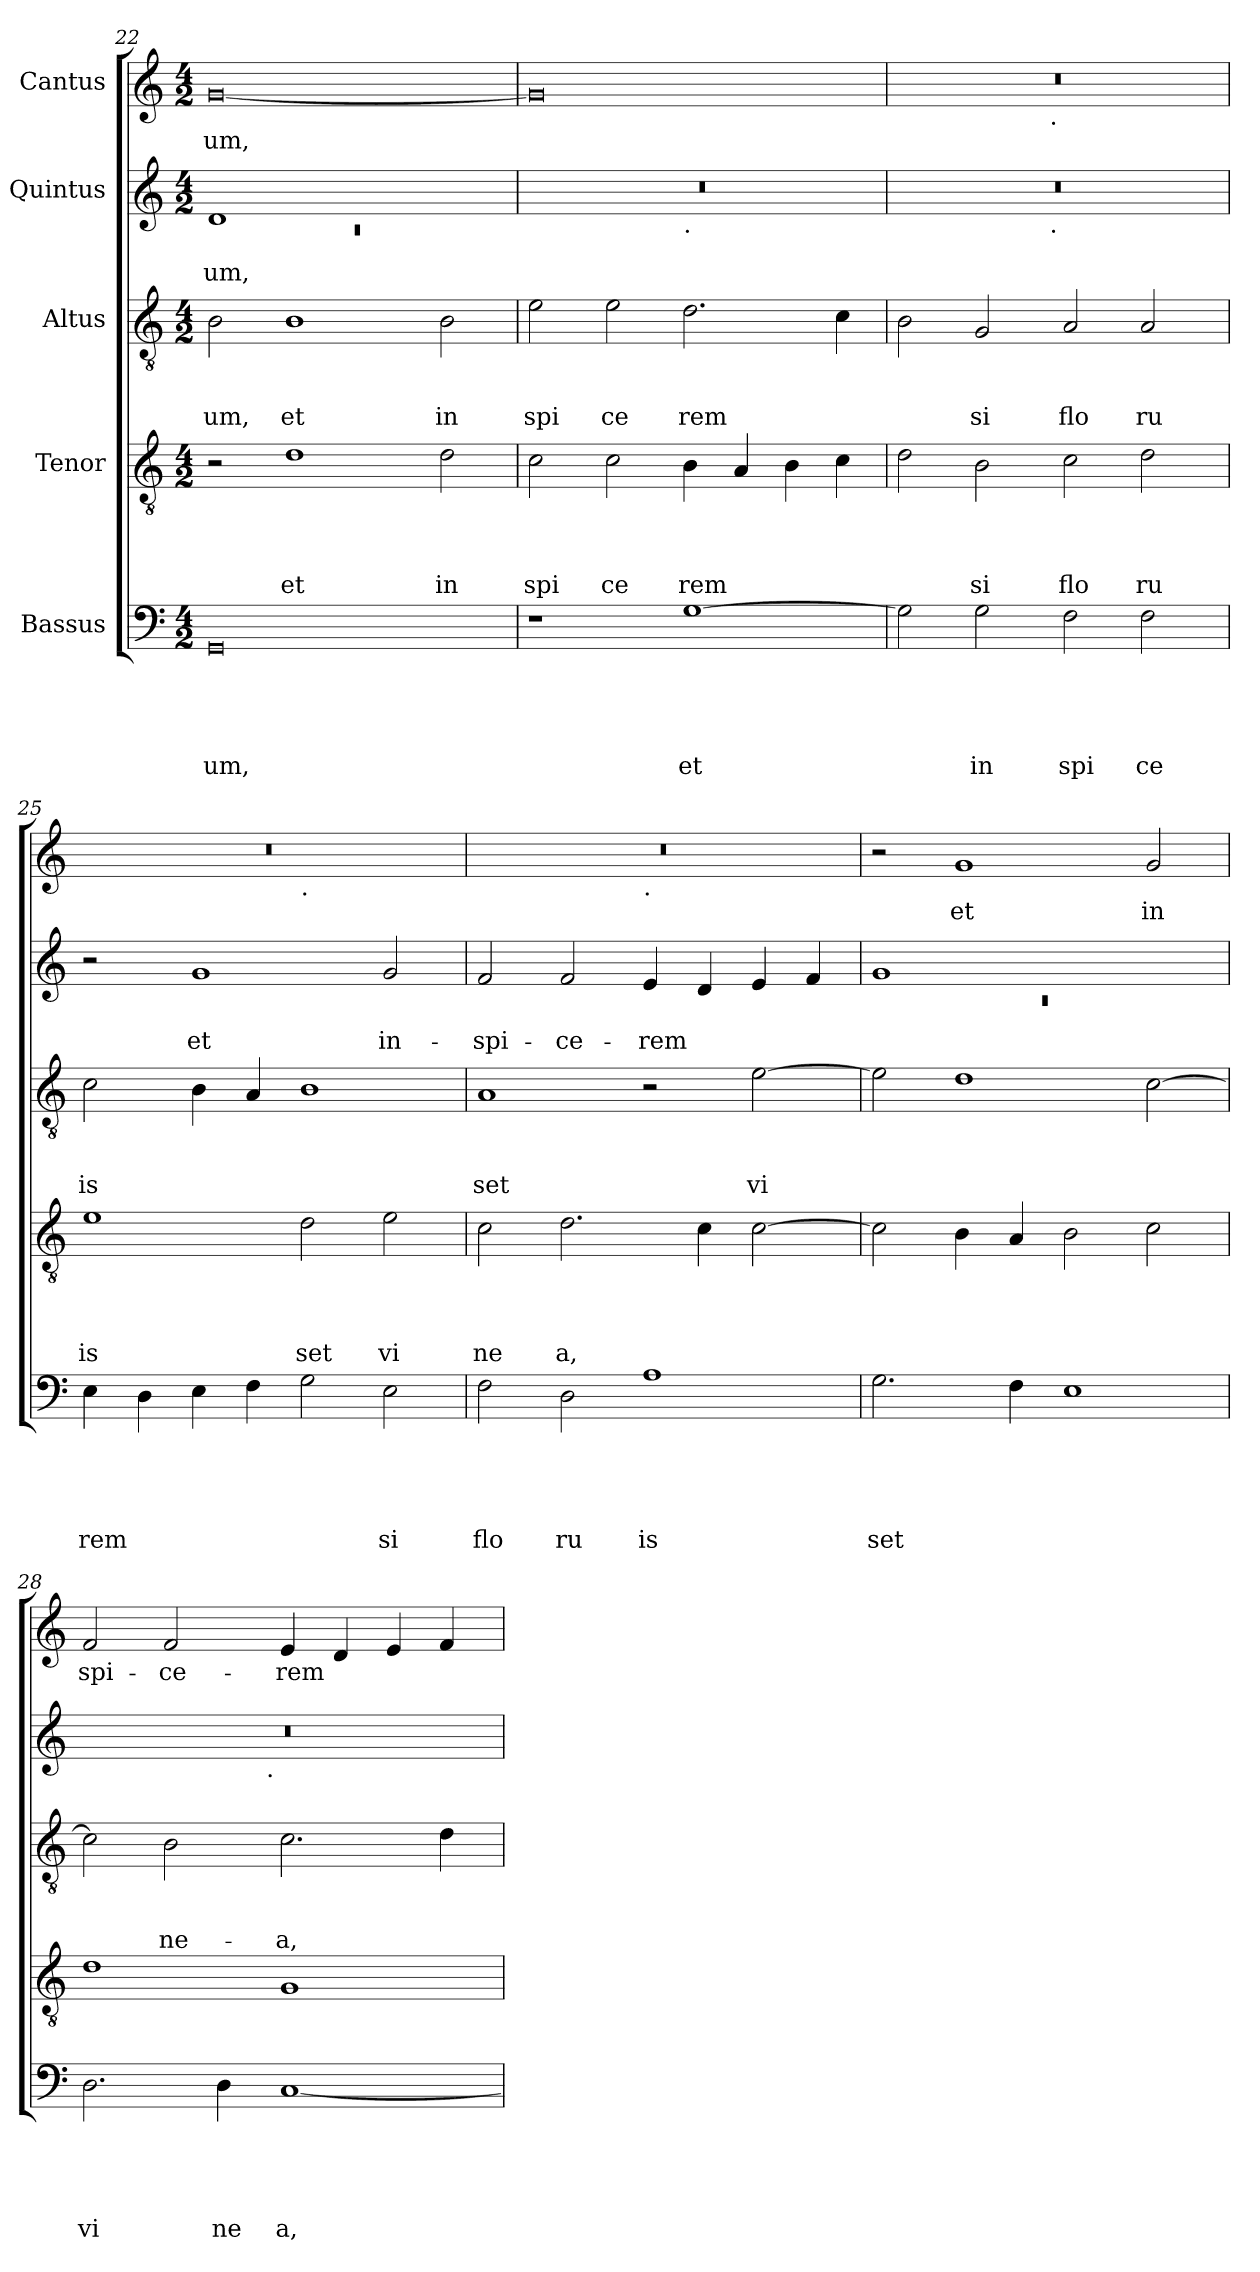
**kern	**text	**text	**text	**text	**text	**kern	**text	**text	**text	**text	**kern	**text	**text	**text	**kern	**text	**text	**kern	**text
*part5	*part5	*part5	*part5	*part5	*part5	*part4	*part4	*part4	*part4	*part4	*part3	*part3	*part3	*part3	*part2	*part2	*part2	*part1	*part1
*staff5	*staff5	*staff5	*staff5	*staff5	*staff5	*staff4	*staff4	*staff4	*staff4	*staff4	*staff3	*staff3	*staff3	*staff3	*staff2	*staff2	*staff2	*staff1	*staff1
*I"Bassus	*	*	*	*	*	*I"Tenor	*	*	*	*	*I"Altus	*	*	*	*I"Quintus	*	*	*I"Cantus	*
*clefF4	*	*	*	*	*	*clefGv2	*	*	*	*	*clefGv2	*	*	*	*clefG2	*	*	*clefG2	*
*k[]	*	*	*	*	*	*k[]	*	*	*	*	*k[]	*	*	*	*k[]	*	*	*k[]	*
*C:	*	*	*	*	*	*C:	*	*	*	*	*C:	*	*	*	*C:	*	*	*C:	*
*M4/2	*	*	*	*	*	*M4/2	*	*	*	*	*M4/2	*	*	*	*M4/2	*	*	*M4/2	*
=22	=22	=22	=22	=22	=22	=22	=22	=22	=22	=22	=22	=22	=22	=22	=22	=22	=22	=22	=22
*	*	*	*	*	*	*	*	*	*	*	*	*	*	*	*^	*	*	*	*
!	!	!	!	!	!LO:LY:b	!	!	!	!	!	!	!	!	!LO:LY:b	!	!LO:N:vis=1	!	!LO:LY:b	!	!LO:LY:b
0GG	.	.	.	.	um,	2r	.	.	.	.	2B\	.	.	um,	1d	0rc	.	-um,	[<0g	um,
!	!	!	!	!	!	!	!	!	!	!LO:LY:b	!	!	!	!LO:LY:b	!	!	!	!	!	!
.	.	.	.	.	.	1d	.	.	.	et	1B	.	.	et	.	.	.	.	.	.
.	.	.	.	.	.	.	.	.	.	.	.	.	.	.	1ryy	.	.	.	.	.
!	!	!	!	!	!	!	!	!	!	!LO:LY:b	!	!	!	!LO:LY:b	!	!	!	!	!	!
.	.	.	.	.	.	2d\	.	.	.	in	2B\	.	.	in	.	.	.	.	.	.
=23	=23	=23	=23	=23	=23	=23	=23	=23	=23	=23	=23	=23	=23	=23	=23	=23	=23	=23	=23	=23
!	!	!	!	!	!	!	!	!	!	!LO:LY:b	!	!	!	!LO:LY:b	!	!	!	!	!	!
1r	.	.	.	.	.	2c\	.	.	.	spi	2e\	.	.	spi	0r	1ryy	.	.	0g]	.
!	!	!	!	!	!	!	!	!	!	!LO:LY:b	!	!	!	!LO:LY:b	!	!	!	!	!	!
.	.	.	.	.	.	2c\	.	.	.	ce	2e\	.	.	ce	.	.	.	.	.	.
!	!	!	!	!	!	!	!	!	!	!	!	!	!	!	!	!LO:TX:b:t=.	!	!	!	!
!	!	!	!	!	!LO:LY:b	!	!	!	!	!LO:LY:b	!	!	!	!LO:LY:b	!	!	!	!	!	!
[>1G	.	.	.	.	et	4B\	.	.	.	rem	2.d\	.	.	rem	.	1ryy	.	.	.	.
.	.	.	.	.	.	4A/	.	.	.	.	.	.	.	.	.	.	.	.	.	.
.	.	.	.	.	.	4B\	.	.	.	.	.	.	.	.	.	.	.	.	.	.
.	.	.	.	.	.	4c\	.	.	.	.	4c\	.	.	.	.	.	.	.	.	.
=24	=24	=24	=24	=24	=24	=24	=24	=24	=24	=24	=24	=24	=24	=24	=24	=24	=24	=24	=24	=24
*	*	*	*	*	*	*	*	*	*	*	*	*	*	*	*	*	*	*	*^	*
2G\]	.	.	.	.	.	2d\	.	.	.	.	2B\	.	.	.	0r	2ryy	.	.	0r	2ryy	.
!	!	!	!	!	!LO:LY:b	!	!	!	!	!LO:LY:b	!	!	!	!LO:LY:b	!	!	!	!	!	!	!
2G\	.	.	.	.	in	2B\	.	.	.	si	2G/	.	.	si	.	4...ryy	.	.	.	4...ryy	.
!	!	!	!	!	!	!	!	!	!	!	!	!	!	!	!	!	!	!	!	!LO:TX:b:t=.	!
!	!	!	!	!	!	!	!	!	!	!	!	!	!	!	!	!LO:TX:b:t=.	!	!	!	!	!
.	.	.	.	.	.	.	.	.	.	.	.	.	.	.	.	1ryy	.	.	.	1ryy	.
!	!	!	!	!	!LO:LY:b	!	!	!	!	!LO:LY:b	!	!	!	!LO:LY:b	!	!	!	!	!	!	!
2F\	.	.	.	.	spi	2c\	.	.	.	flo	2A/	.	.	flo	.	.	.	.	.	.	.
!	!	!	!	!	!LO:LY:b	!	!	!	!	!LO:LY:b	!	!	!	!LO:LY:b	!	!	!	!	!	!	!
2F\	.	.	.	.	ce	2d\	.	.	.	ru	2A/	.	.	ru	.	.	.	.	.	.	.
.	.	.	.	.	.	.	.	.	.	.	.	.	.	.	.	32ryy	.	.	.	32ryy	.
=25	=25	=25	=25	=25	=25	=25	=25	=25	=25	=25	=25	=25	=25	=25	=25	=25	=25	=25	=25	=25	=25
!	!	!	!	!	!LO:LY:b	!	!	!	!	!LO:LY:b	!	!	!	!LO:LY:b	!	!	!	!	!	!	!
*	*	*	*	*	*	*	*	*	*	*	*	*	*	*	*v	*v	*	*	*	*	*
4E\	.	.	.	.	rem	1e	.	.	.	is	2c\	.	.	is	2r	.	.	0r	1ryy	.
4D\	.	.	.	.	.	.	.	.	.	.	.	.	.	.	.	.	.	.	.	.
!	!	!	!	!	!	!	!	!	!	!	!	!	!	!	!	!	!LO:LY:b	!	!	!
4E\	.	.	.	.	.	.	.	.	.	.	4B\	.	.	.	1g	.	et	.	.	.
4F\	.	.	.	.	.	.	.	.	.	.	4A/	.	.	.	.	.	.	.	.	.
!	!	!	!	!	!	!	!	!	!	!	!	!	!	!	!	!	!	!	!LO:TX:b:t=.	!
!	!	!	!	!	!	!	!	!	!	!LO:LY:b	!	!	!	!	!	!	!	!	!	!
2G\	.	.	.	.	.	2d\	.	.	.	set	1B	.	.	.	.	.	.	.	1ryy	.
!	!	!	!	!	!LO:LY:b	!	!	!	!	!LO:LY:b	!	!	!	!	!	!	!LO:LY:b	!	!	!
2E\	.	.	.	.	si	2e\	.	.	.	vi	.	.	.	.	2g/	.	in-	.	.	.
=26	=26	=26	=26	=26	=26	=26	=26	=26	=26	=26	=26	=26	=26	=26	=26	=26	=26	=26	=26	=26
!	!	!	!	!	!LO:LY:b	!	!	!	!	!LO:LY:b	!	!	!	!LO:LY:b	!	!	!LO:LY:b	!	!	!
2F\	.	.	.	.	flo	2c\	.	.	.	ne	1A	.	.	set	2f/	.	-spi-	0r	1ryy	.
!	!	!	!	!	!LO:LY:b	!	!	!	!	!LO:LY:b	!	!	!	!	!	!	!LO:LY:b	!	!	!
2D\	.	.	.	.	ru	2.d\	.	.	.	a,	.	.	.	.	2f/	.	-ce-	.	.	.
!	!	!	!	!	!	!	!	!	!	!	!	!	!	!	!	!	!	!	!LO:TX:b:t=.	!
!	!	!	!	!	!LO:LY:b	!	!	!	!	!	!	!	!	!	!	!	!LO:LY:b	!	!	!
1A	.	.	.	.	is	.	.	.	.	.	2r	.	.	.	4e/	.	-rem	.	1ryy	.
.	.	.	.	.	.	4c\	.	.	.	.	.	.	.	.	4d/	.	.	.	.	.
!	!	!	!	!	!	!	!	!	!	!	!	!	!	!LO:LY:b	!	!	!	!	!	!
.	.	.	.	.	.	[>2c\	.	.	.	.	[>2e\	.	.	vi	4e/	.	.	.	.	.
.	.	.	.	.	.	.	.	.	.	.	.	.	.	.	4f/	.	.	.	.	.
=27	=27	=27	=27	=27	=27	=27	=27	=27	=27	=27	=27	=27	=27	=27	=27	=27	=27	=27	=27	=27
*	*	*	*	*	*	*	*	*	*	*	*	*	*	*	*^	*	*	*	*	*
!	!	!	!	!	!LO:LY:b	!	!	!	!	!	!	!	!	!	!	!LO:N:vis=1	!	!	!	!	!
*	*	*	*	*	*	*	*	*	*	*	*	*	*	*	*	*	*	*	*v	*v	*
2.G\	.	.	.	.	set	2c\]	.	.	.	.	2e\]	.	.	.	1g	0rc	.	.	2r	.
!	!	!	!	!	!	!	!	!	!	!	!	!	!	!	!	!	!	!	!	!LO:LY:b
.	.	.	.	.	.	4B\	.	.	.	.	1d	.	.	.	.	.	.	.	1g	et
4F\	.	.	.	.	.	4A/	.	.	.	.	.	.	.	.	.	.	.	.	.	.
1E	.	.	.	.	.	2B\	.	.	.	.	.	.	.	.	1ryy	.	.	.	.	.
!	!	!	!	!	!	!	!	!	!	!	!	!	!	!	!	!	!	!	!	!LO:LY:b
.	.	.	.	.	.	2c\	.	.	.	.	[<2c\	.	.	.	.	.	.	.	2g/	in
!!LO:LB:g=z
=28	=28	=28	=28	=28	=28	=28	=28	=28	=28	=28	=28	=28	=28	=28	=28	=28	=28	=28	=28	=28
!	!	!	!	!	!LO:LY:b	!	!	!	!	!	!	!	!	!	!	!	!	!	!	!LO:LY:b
2.D\	.	.	.	.	vi	1d	.	.	.	.	2c\]	.	.	.	0r	2ryy	.	.	2f/	spi-
!	!	!	!	!	!	!	!	!	!	!	!	!	!	!LO:LY:b	!	!	!	!	!	!LO:LY:b
.	.	.	.	.	.	.	.	.	.	.	2B\	.	.	ne-	.	4...ryy	.	.	2f/	-ce-
!	!	!	!	!	!LO:LY:b	!	!	!	!	!	!	!	!	!	!	!	!	!	!	!
4D\	.	.	.	.	ne	.	.	.	.	.	.	.	.	.	.	.	.	.	.	.
!	!	!	!	!	!	!	!	!	!	!	!	!	!	!	!	!LO:TX:b:t=.	!	!	!	!
.	.	.	.	.	.	.	.	.	.	.	.	.	.	.	.	1ryy	.	.	.	.
!	!	!	!	!	!LO:LY:b	!	!	!	!	!	!	!	!	!LO:LY:b	!	!	!	!	!	!LO:LY:b
[<1C	.	.	.	.	a,	1G	.	.	.	.	2.c\	.	.	-a,	.	.	.	.	4e/	-rem
.	.	.	.	.	.	.	.	.	.	.	.	.	.	.	.	.	.	.	4d/	.
.	.	.	.	.	.	.	.	.	.	.	.	.	.	.	.	.	.	.	4e/	.
.	.	.	.	.	.	.	.	.	.	.	4d\	.	.	.	.	.	.	.	4f/	.
.	.	.	.	.	.	.	.	.	.	.	.	.	.	.	.	32ryy	.	.	.	.
*	*	*	*	*	*	*	*	*	*	*	*	*	*	*	*v	*v	*	*	*	*
=	=	=	=	=	=	=	=	=	=	=	=	=	=	=	=	=	=	=	=
*-	*-	*-	*-	*-	*-	*-	*-	*-	*-	*-	*-	*-	*-	*-	*-	*-	*-	*-	*-
